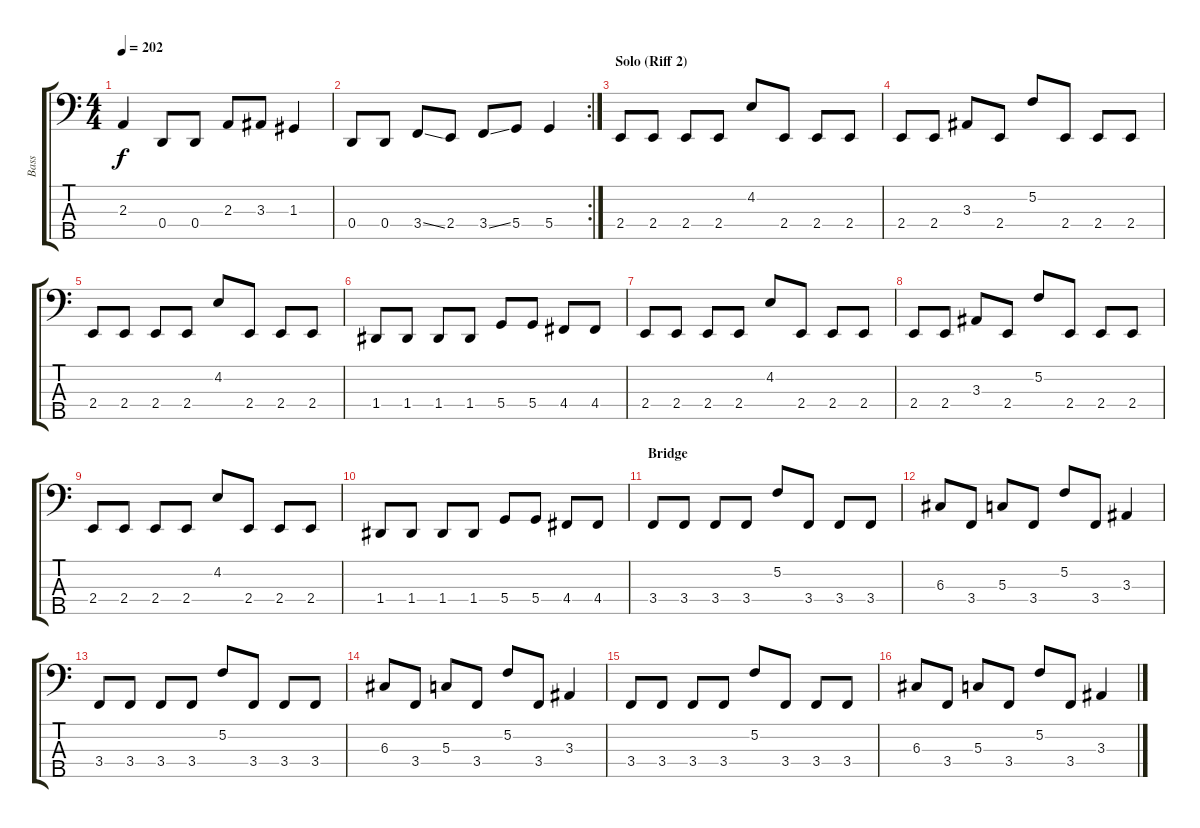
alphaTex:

\track ("Bass" "Bass") {instrument electricbassfinger}
\staff {score tabs}
\tuning (F2 C2 G1 D1 A0) {hide}
\ts (4 4)
\tempo 202
\clef f4
\ks c
2.3.4{dy f} 0.4.8 0.4.8 2.3.8 3.3.8 1.3.4 |
\rc 2
0.4.8 0.4.8 3.4{ss}.8 2.4.8 3.4{ss}.8 5.4.8 5.4.4 |
\section ("" "Solo (Riff 2)")
2.4.8 2.4.8 2.4.8 2.4.8 4.2.8 2.4.8 2.4.8 2.4.8 |
2.4.8 2.4.8 3.3.8 2.4.8 5.2.8 2.4.8 2.4.8 2.4.8 |
2.4.8 2.4.8 2.4.8 2.4.8 4.2.8 2.4.8 2.4.8 2.4.8 |
1.4.8 1.4.8 1.4.8 1.4.8 5.4.8 5.4.8 4.4.8 4.4.8 |
2.4.8 2.4.8 2.4.8 2.4.8 4.2.8 2.4.8 2.4.8 2.4.8 |
2.4.8 2.4.8 3.3.8 2.4.8 5.2.8 2.4.8 2.4.8 2.4.8 |
2.4.8 2.4.8 2.4.8 2.4.8 4.2.8 2.4.8 2.4.8 2.4.8 |
1.4.8 1.4.8 1.4.8 1.4.8 5.4.8 5.4.8 4.4.8 4.4.8 |
\section ("" "Bridge")
3.4.8 3.4.8 3.4.8 3.4.8 5.2.8 3.4.8 3.4.8 3.4.8 |
6.3.8 3.4.8 5.3.8 3.4.8 5.2.8 3.4.8 3.3.4 |
3.4.8 3.4.8 3.4.8 3.4.8 5.2.8 3.4.8 3.4.8 3.4.8 |
6.3.8 3.4.8 5.3.8 3.4.8 5.2.8 3.4.8 3.3.4 |
3.4.8 3.4.8 3.4.8 3.4.8 5.2.8 3.4.8 3.4.8 3.4.8 |
6.3.8 3.4.8 5.3.8 3.4.8 5.2.8 3.4.8 3.3.4
